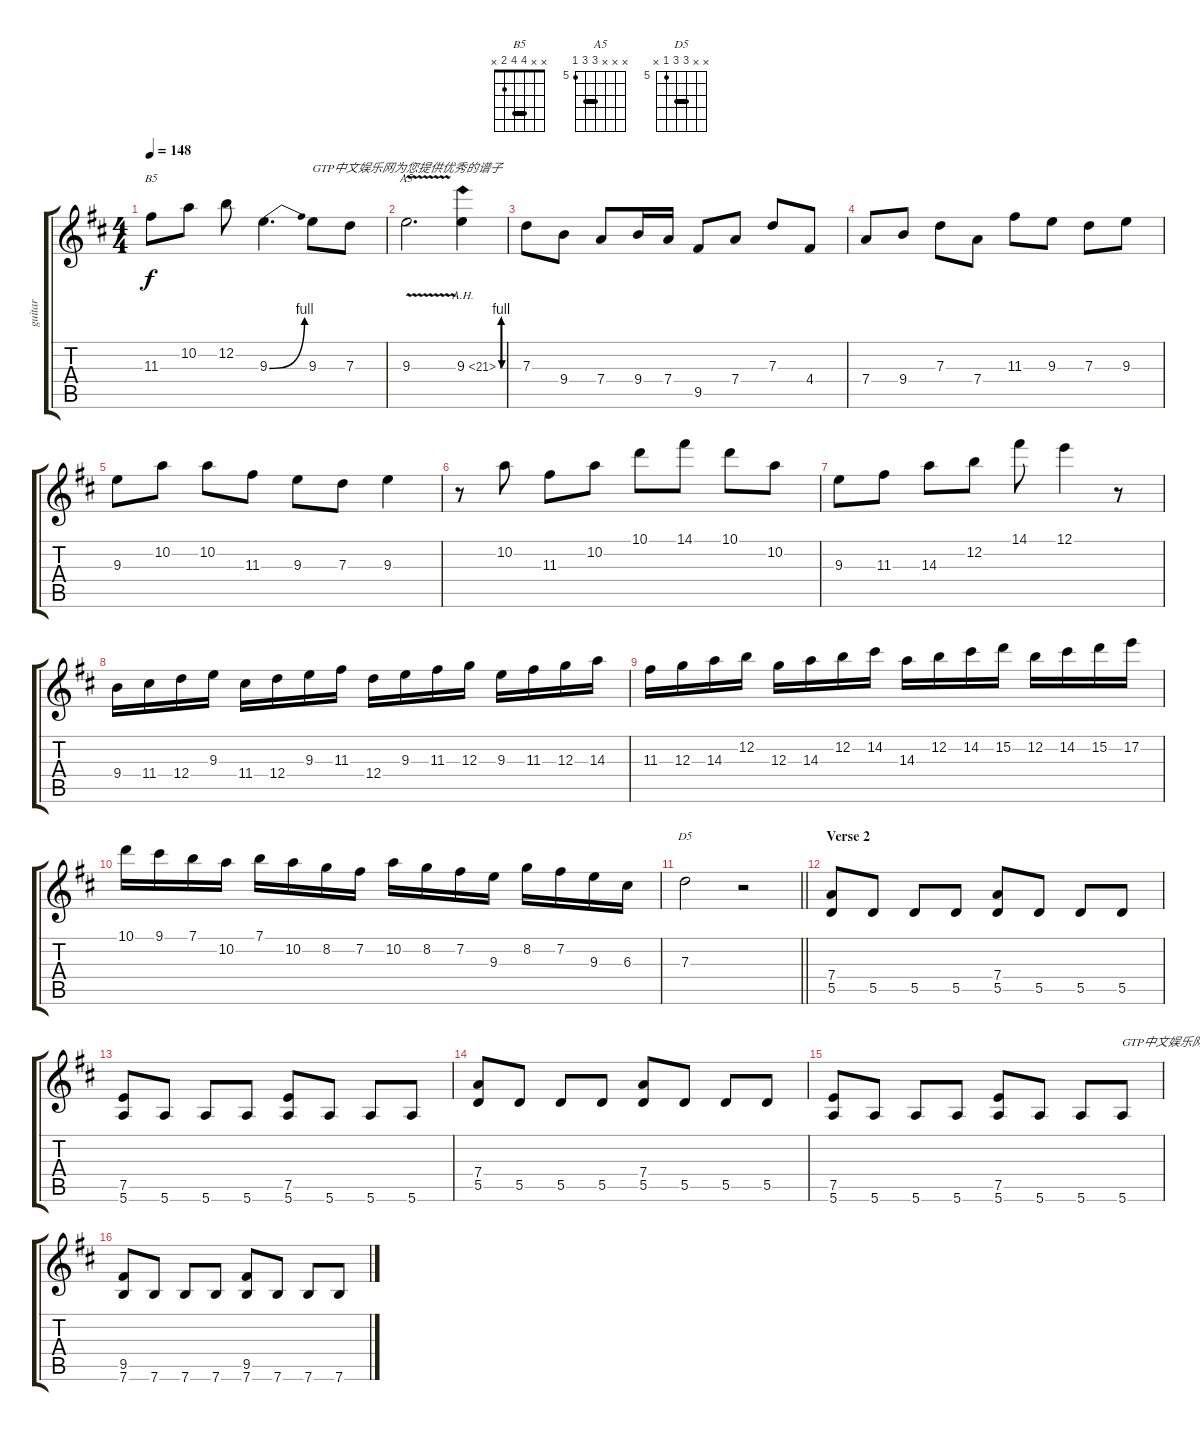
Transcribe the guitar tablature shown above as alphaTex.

\track ("guitar" "guitar") {instrument overdrivenguitar}
\staff {score tabs}
\tuning (E4 B3 G3 D3 A2 E2) {hide}
\chord ("B5" x x 4 4 2 x) {barre 4}
\chord ("A5" x x x 7 7 5) {firstfret 5 barre 7}
\chord ("D5" x x 7 7 5 x) {firstfret 5 barre 7}
\ts (4 4)
\tempo 148
\clef g2
\ks d
11.3.8{ch "B5" dy f} 10.2.8 12.2.8 9.3{be (bend 0 0 60 4)}.4{d} 9.3.8{txt "GTP中文娱乐网为您提供优秀的谱子"} 7.3.8 |
9.3{v}.2{d ch "A5"} 9.3{be (custom 0 0 10 4 20 4 30 0 60 0) ah 12}.4 |
7.3.8 9.4.8 7.4.8 9.4.16 7.4.16 9.5.8 7.4.8 7.3.8 4.4.8 |
7.4.8 9.4.8 7.3.8 7.4.8 11.3.8 9.3.8 7.3.8 9.3.8 |
9.3.8 10.2.8 10.2.8 11.3.8 9.3.8 7.3.8 9.3.4 |
r.8 10.2.8 11.3.8 10.2.8 10.1.8 14.1.8 10.1.8 10.2.8 |
9.3.8 11.3.8 14.3.8 12.2.8 14.1.8 12.1.4 r.8 |
9.4.16 11.4.16 12.4.16 9.3.16 11.4.16 12.4.16 9.3.16 11.3.16 12.4.16 9.3.16 11.3.16 12.3.16 9.3.16 11.3.16 12.3.16 14.3.16 |
11.3.16 12.3.16 14.3.16 12.2.16 12.3.16 14.3.16 12.2.16 14.2.16 14.3.16 12.2.16 14.2.16 15.2.16 12.2.16 14.2.16 15.2.16 17.2.16 |
10.1.16 9.1.16 7.1.16 10.2.16 7.1.16 10.2.16 8.2.16 7.2.16 10.2.16 8.2.16 7.2.16 9.3.16 8.2.16 7.2.16 9.3.16 6.3.16 |
\barLineRight lightlight
7.3.2{ch "D5"} r.2 |
\section ("" "Verse 2")
(7.4 5.5).8 5.5.8 5.5.8 5.5.8 (7.4 5.5).8 5.5.8 5.5.8 5.5.8 |
(7.5 5.6).8 5.6.8 5.6.8 5.6.8 (7.5 5.6).8 5.6.8 5.6.8 5.6.8 |
(7.4 5.5).8 5.5.8 5.5.8 5.5.8 (7.4 5.5).8 5.5.8 5.5.8 5.5.8 |
(7.5 5.6).8 5.6.8 5.6.8 5.6.8 (7.5 5.6).8 5.6.8 5.6.8 5.6.8{txt "GTP中文娱乐网为您提供优秀的谱子"} |
(9.5 7.6).8 7.6.8 7.6.8 7.6.8 (9.5 7.6).8 7.6.8 7.6.8 7.6.8
